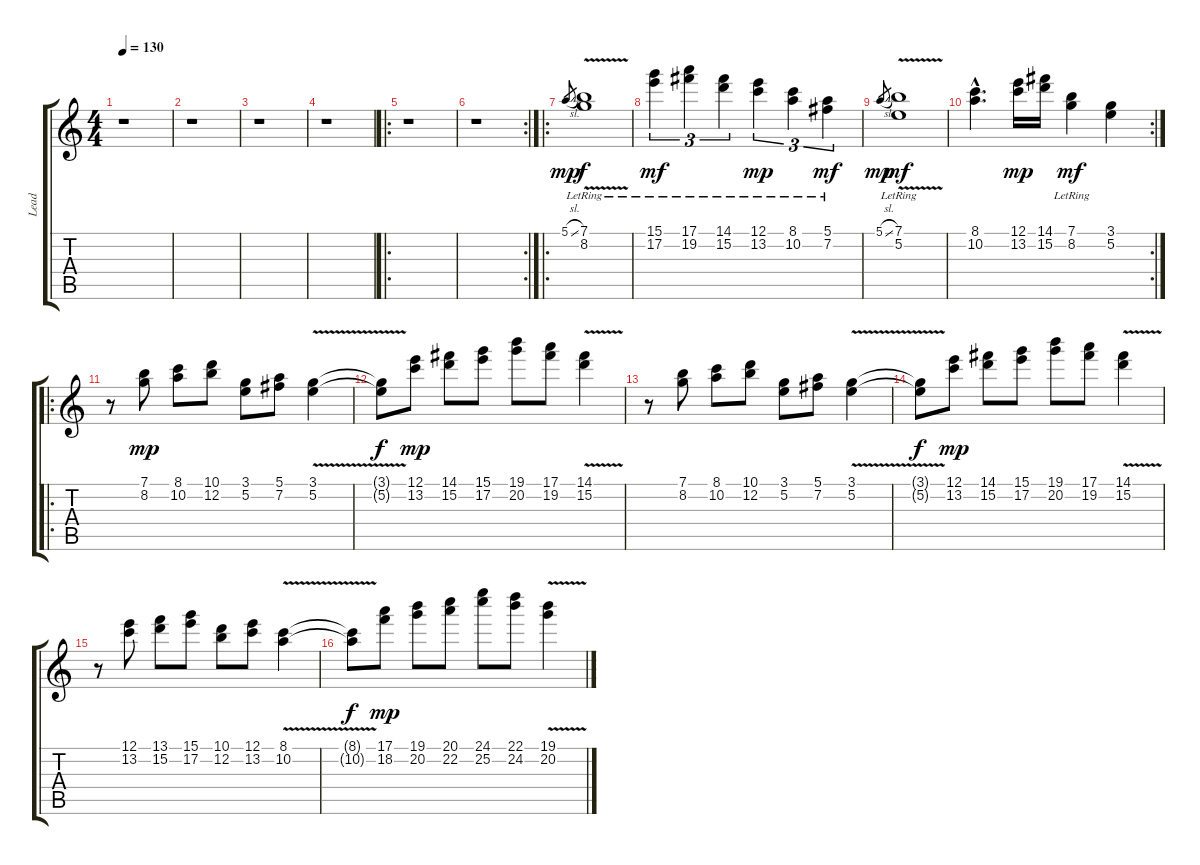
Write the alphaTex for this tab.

\track ("Lead" "Lead") {instrument distortionguitar}
\staff {score tabs}
\tuning (E4 B3 G3 D3 A2 E2) {hide}
\ts (4 4)
\tempo 130
\clef g2
\ks c
r.1{dy mp instrument distortionguitar} |
r.1 |
r.1 |
r.1 |
\ro
r.1 |
\rc 2
r.1 |
\ro
5.1{sl}.8{gr} (7.1{v lr} 8.2{v lr}).1{dy f} |
(15.1{lr} 17.2{lr}).4{tu (3 2) dy mf} (17.1{lr} 19.2{lr}).4{tu (3 2)} (14.1{lr} 15.2{lr}).4{tu (3 2)} (12.1{lr} 13.2{lr}).4{tu (3 2) dy mp} (8.1{lr} 10.2{lr}).4{tu (3 2)} (5.1{lr} 7.2{lr}).4{tu (3 2) dy mf} |
5.1{sl}.8{gr dy mp} (7.1{v lr} 5.2{v lr}).1{dy mf} |
\rc 2
(8.1{hac} 10.2{hac}).4{d} (12.1 13.2).16{dy mp} (14.1 15.2).16 (7.1{lr} 8.2).4{dy mf} (3.1 5.2).4 |
\ro
r.8 (7.1 8.2).8{dy mp} (8.1 10.2).8 (10.1 12.2).8 (3.1 5.2).8 (5.1 7.2).8 (3.1{v} 5.2{v}).4 |
(3.1{t} 5.2{t}).8{dy f} (12.1 13.2).8{dy mp} (14.1 15.2).8 (15.1 17.2).8 (19.1 20.2).8 (17.1 19.2).8 (14.1{v} 15.2{v}).4 |
r.8 (7.1 8.2).8 (8.1 10.2).8 (10.1 12.2).8 (3.1 5.2).8 (5.1 7.2).8 (3.1{v} 5.2{v}).4 |
(3.1{t} 5.2{t}).8{dy f} (12.1 13.2).8{dy mp} (14.1 15.2).8 (15.1 17.2).8 (19.1 20.2).8 (17.1 19.2).8 (14.1{v} 15.2{v}).4 |
r.8 (12.1 13.2).8 (13.1 15.2).8 (15.1 17.2).8 (10.1 12.2).8 (12.1 13.2).8 (8.1{v} 10.2{v}).4 |
(8.1{t} 10.2{t}).8{dy f} (17.1 18.2).8{dy mp} (19.1 20.2).8 (20.1 22.2).8 (24.1 25.2).8 (22.1 24.2).8 (19.1{v} 20.2{v}).4
